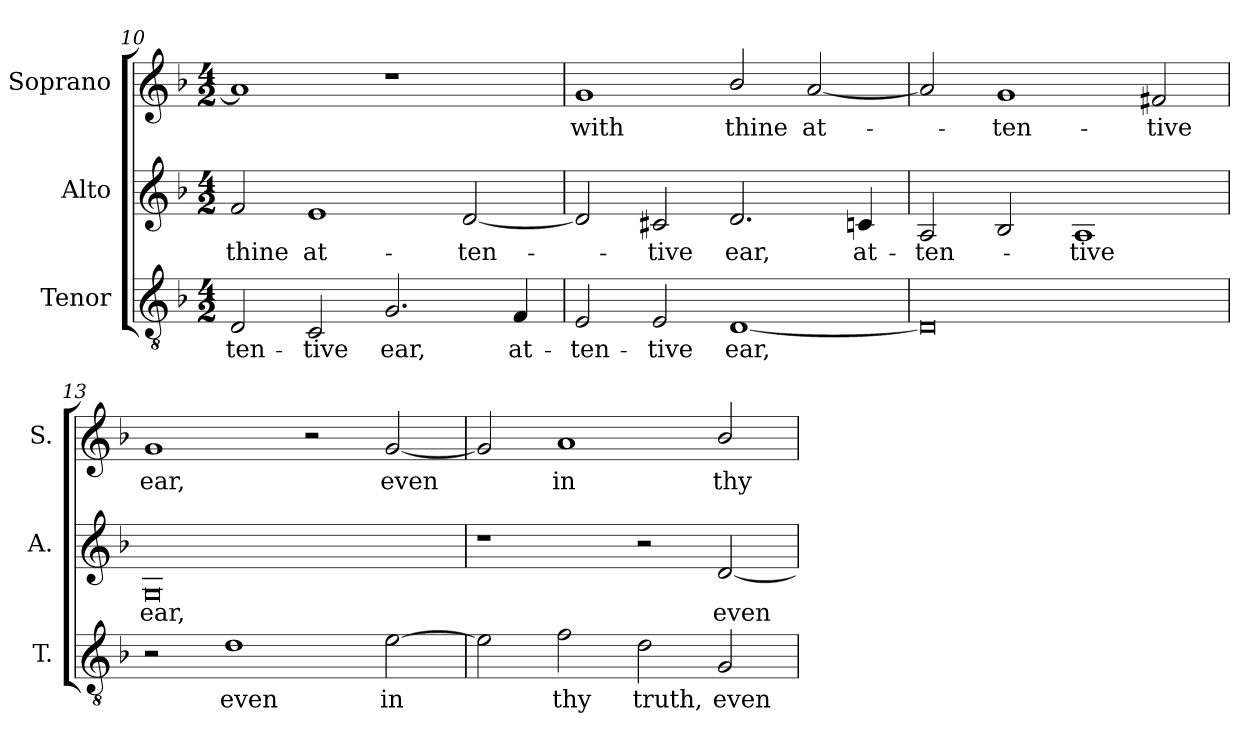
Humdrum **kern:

**kern	**text	**kern	**text	**kern	**text
*part3	*part3	*part2	*part2	*part1	*part1
*staff3	*staff3	*staff2	*staff2	*staff1	*staff1
*I"Tenor	*	*I"Alto	*	*I"Soprano	*
*I'T.	*	*I'A.	*	*I'S.	*
!!LO:LB:g=z
*clefGv2	*	*clefG2	*	*clefG2	*
*ITrd7c12	*	*	*	*	*
*k[b-]	*	*k[b-]	*	*k[b-]	*
*F:	*	*F:	*	*F:	*
*M4/2	*	*M4/2	*	*M4/2	*
=10	=10	=10	=10	=10	=10
!	!LO:LY:b:color=#000000	!	!	!	!
!	!	!	!LO:LY:b:color=#000000	!	!
2DDi/	-ten-	2fi/	thine	1ai]	.
!	!LO:LY:b:color=#000000	!	!	!	!
!	!	!	!LO:LY:b:color=#000000	!	!
2CCi/	-tive	1ei	at-	.	.
!	!LO:LY:b:color=#000000	!	!	!	!
2.GGi/	ear,	.	.	1r	.
!	!	!	!LO:LY:b:color=#000000	!	!
.	.	[2di/	-ten-	.	.
!	!LO:LY:b:color=#000000	!	!	!	!
4FFi/	at-	.	.	.	.
=11	=11	=11	=11	=11	=11
!	!LO:LY:b:color=#000000	!	!	!	!
!	!	!	!	!	!LO:LY:b:color=#000000
2EEi/	-ten-	2di/]	.	1gi	with
!	!LO:LY:b:color=#000000	!	!	!	!
!	!	!	!LO:LY:b:color=#000000	!	!
2EEi/	-tive	2c#Xi/	-tive	.	.
!	!LO:LY:b:color=#000000	!	!	!	!
!	!	!	!LO:LY:b:color=#000000	!	!
!	!	!	!	!	!LO:LY:b:color=#000000
[1DDi	ear,	2.di/	ear,	2b-i/	thine
!	!	!	!	!	!LO:LY:b:color=#000000
.	.	.	.	[2ai/	at-
!	!	!	!LO:LY:b:color=#000000	!	!
.	.	4cni/	at-	.	.
=12	=12	=12	=12	=12	=12
!	!	!	!LO:LY:b:color=#000000	!	!
0DDi]	.	2Ai/	-ten-	2ai/]	.
!	!	!	!	!	!LO:LY:b:color=#000000
.	.	2B-i/	.	1gi	-ten-
!	!	!	!LO:LY:b:color=#000000	!	!
.	.	1Ai	-tive	.	.
!	!	!	!	!	!LO:LY:b:color=#000000
.	.	.	.	2f#Xi/	-tive
=13	=13	=13	=13	=13	=13
!	!	!	!LO:LY:b:color=#000000	!	!
!	!	!	!	!	!LO:LY:b:color=#000000
2r	.	0Gi	ear,	1gi	ear,
!	!LO:LY:b:color=#000000	!	!	!	!
1Di	even	.	.	.	.
.	.	.	.	2r	.
!	!LO:LY:b:color=#000000	!	!	!	!
!	!	!	!	!	!LO:LY:b:color=#000000
[2Ei\	in	.	.	[2gi/	even
=14	=14	=14	=14	=14	=14
2Ei\]	.	1r	.	2gi/]	.
!	!LO:LY:b:color=#000000	!	!	!	!
!	!	!	!	!	!LO:LY:b:color=#000000
2Fi\	thy	.	.	1ai	in
!	!LO:LY:b:color=#000000	!	!	!	!
2Di\	truth,	2r	.	.	.
!	!LO:LY:b:color=#000000	!	!	!	!
!	!	!	!LO:LY:b:color=#000000	!	!
!	!	!	!	!	!LO:LY:b:color=#000000
2GGi/	even	[2di/	even	2b-i/	thy
=	=	=	=	=	=
*-	*-	*-	*-	*-	*-
